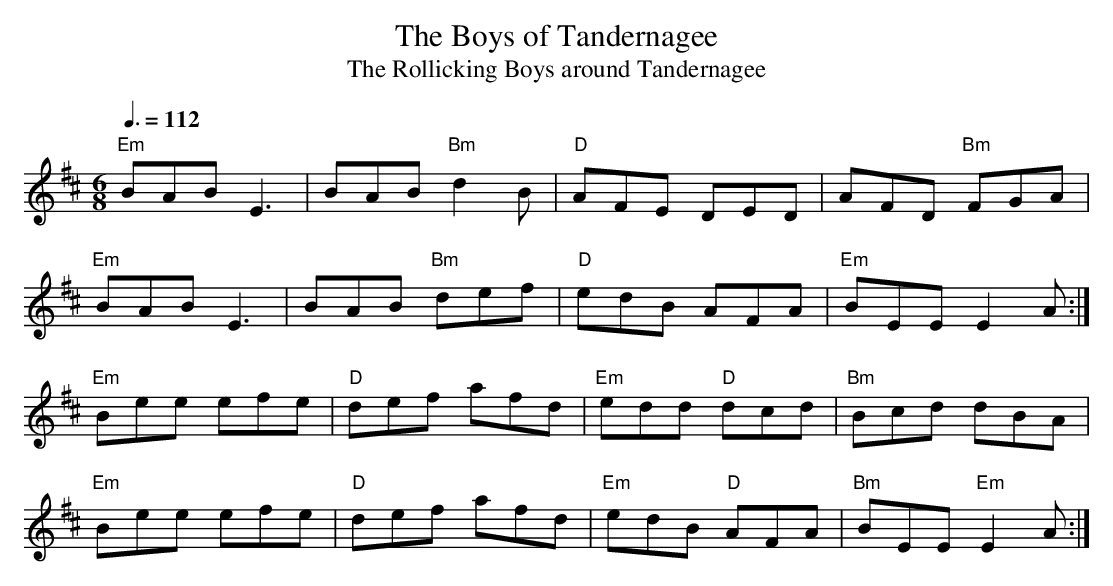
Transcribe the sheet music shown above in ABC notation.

X:1
T:Boys of Tandernagee, The
T:Rollicking Boys around Tandernagee, The
M:6/8
L: 1/8
Q: 3/8=112
K:Edor
"Em"BAB E3|BAB "Bm"d2B|"D"AFE DED|AFD "Bm"FGA|
"Em"BAB E3|BAB "Bm"def|"D"edB AFA|"Em"BEE E2A:|
"Em"Bee efe|"D"def afd|"Em"edd "D"dcd|"Bm"Bcd dBA|
"Em"Bee efe|"D"def afd|"Em"edB "D"AFA|"Bm"BEE "Em"E2A:|
